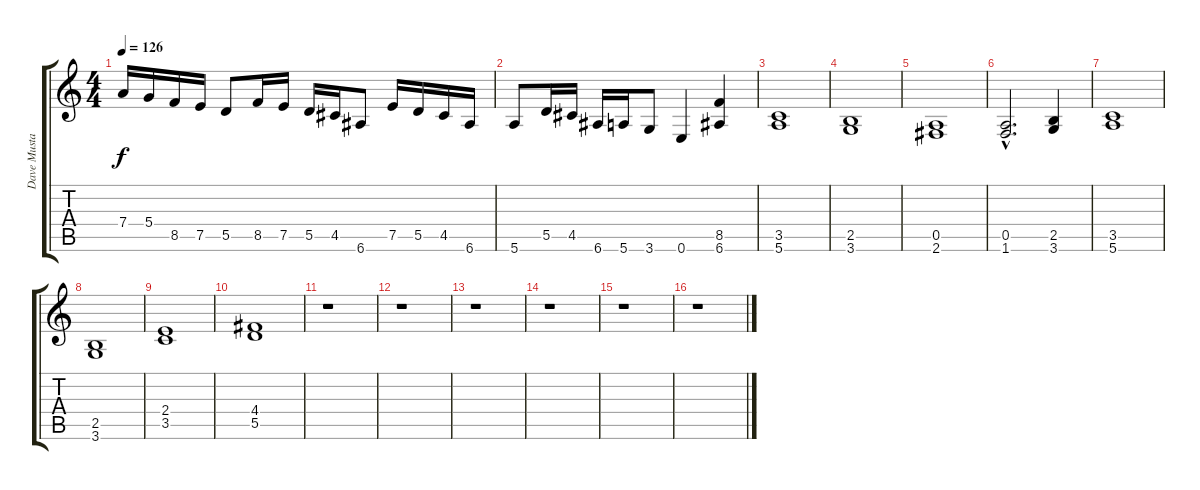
\track ("Dave Mustaine (Guitar)" "Dave Musta") {instrument distortionguitar}
\staff {score tabs}
\tuning (E4 B3 G3 D3 A2 E2) {hide}
\ts (4 4)
\tempo 126
\clef g2
\ks c
7.4.16{dy f} 5.4.16 8.5.16 7.5.16 5.5.8 8.5.16 7.5.16 5.5.16 4.5.16 6.6.8 7.5.16 5.5.16 4.5.16 6.6.16 |
5.6.8 5.5.16 4.5.16 6.6.16 5.6.16 3.6.8 0.6.4 (8.5 6.6).4 |
(3.5 5.6).1 |
(2.5 3.6).1 |
(0.5 2.6).1 |
(0.5{hac} 1.6{hac}).2{d} (2.5 3.6).4 |
(3.5 5.6).1 |
(2.5 3.6).1 |
(2.4 3.5).1 |
(4.4 5.5).1 |
r.1 |
r.1 |
r.1 |
r.1 |
r.1 |
r.1
